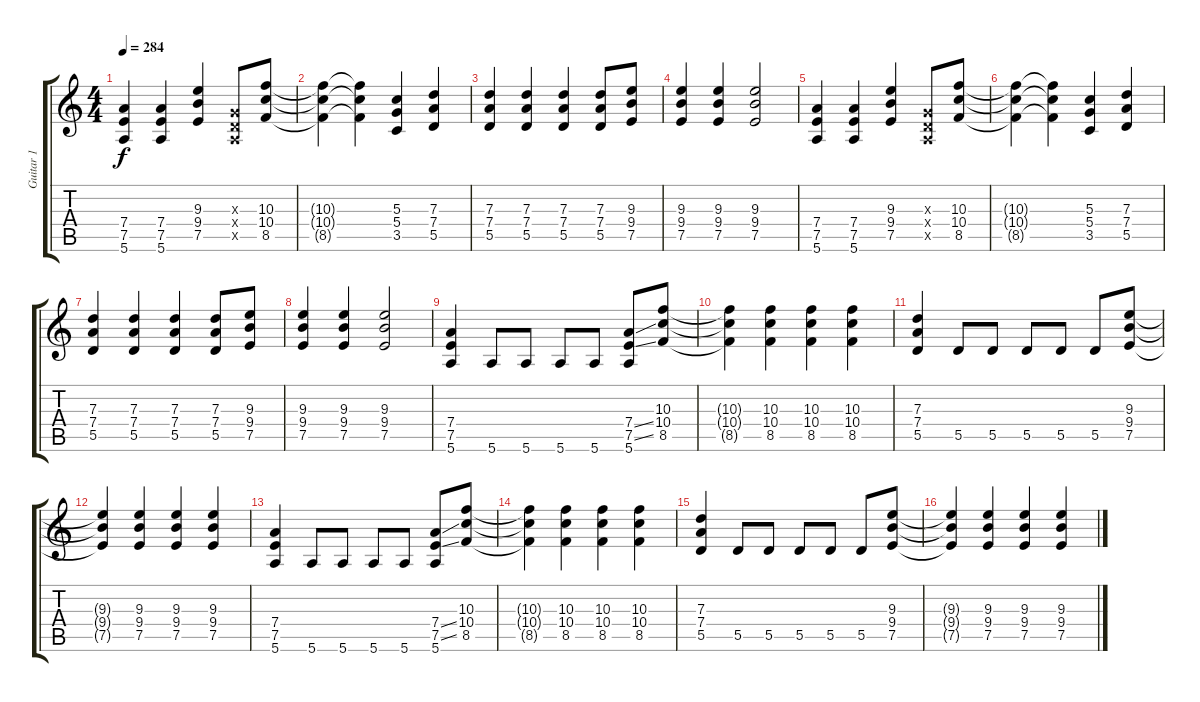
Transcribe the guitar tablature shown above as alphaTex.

\track ("Guitar 1" "Guitar 1") {instrument distortionguitar}
\staff {score tabs}
\tuning (E4 B3 G3 D3 A2 E2) {hide}
\ts (4 4)
\tempo 284
\clef g2
\ks c
(7.4 7.5 5.6).4{dy f} (7.4 7.5 5.6).4 (9.3 9.4 7.5).4 (0.3{x} 0.4{x} 0.5{x}).8 (10.3 10.4 8.5).8 |
(10.3{t} 10.4{t} 8.5{t}).4 (10.3{t} 10.4{t} 8.5{t}).4 (5.3 5.4 3.5).4 (7.3 7.4 5.5).4 |
(7.3 7.4 5.5).4 (7.3 7.4 5.5).4 (7.3 7.4 5.5).4 (7.3 7.4 5.5).8 (9.3 9.4 7.5).8 |
(9.3 9.4 7.5).4 (9.3 9.4 7.5).4 (9.3 9.4 7.5).2 |
(7.4 7.5 5.6).4 (7.4 7.5 5.6).4 (9.3 9.4 7.5).4 (0.3{x} 0.4{x} 0.5{x}).8 (10.3 10.4 8.5).8 |
(10.3{t} 10.4{t} 8.5{t}).4 (10.3{t} 10.4{t} 8.5{t}).4 (5.3 5.4 3.5).4 (7.3 7.4 5.5).4 |
(7.3 7.4 5.5).4 (7.3 7.4 5.5).4 (7.3 7.4 5.5).4 (7.3 7.4 5.5).8 (9.3 9.4 7.5).8 |
(9.3 9.4 7.5).4 (9.3 9.4 7.5).4 (9.3 9.4 7.5).2 |
(7.4 7.5 5.6).4 5.6.8 5.6.8 5.6.8 5.6.8 (7.4{ss} 7.5{ss} 5.6).8 (10.3 10.4 8.5).8 |
(10.3{t} 10.4{t} 8.5{t}).4 (10.3 10.4 8.5).4 (10.3 10.4 8.5).4 (10.3 10.4 8.5).4 |
(7.3 7.4 5.5).4 5.5.8 5.5.8 5.5.8 5.5.8 5.5.8 (9.3 9.4 7.5).8 |
(9.3{t} 9.4{t} 7.5{t}).4 (9.3 9.4 7.5).4 (9.3 9.4 7.5).4 (9.3 9.4 7.5).4 |
(7.4 7.5 5.6).4 5.6.8 5.6.8 5.6.8 5.6.8 (7.4{ss} 7.5{ss} 5.6).8 (10.3 10.4 8.5).8 |
(10.3{t} 10.4{t} 8.5{t}).4 (10.3 10.4 8.5).4 (10.3 10.4 8.5).4 (10.3 10.4 8.5).4 |
(7.3 7.4 5.5).4 5.5.8 5.5.8 5.5.8 5.5.8 5.5.8 (9.3 9.4 7.5).8 |
(9.3{t} 9.4{t} 7.5{t}).4 (9.3 9.4 7.5).4 (9.3 9.4 7.5).4 (9.3 9.4 7.5).4
